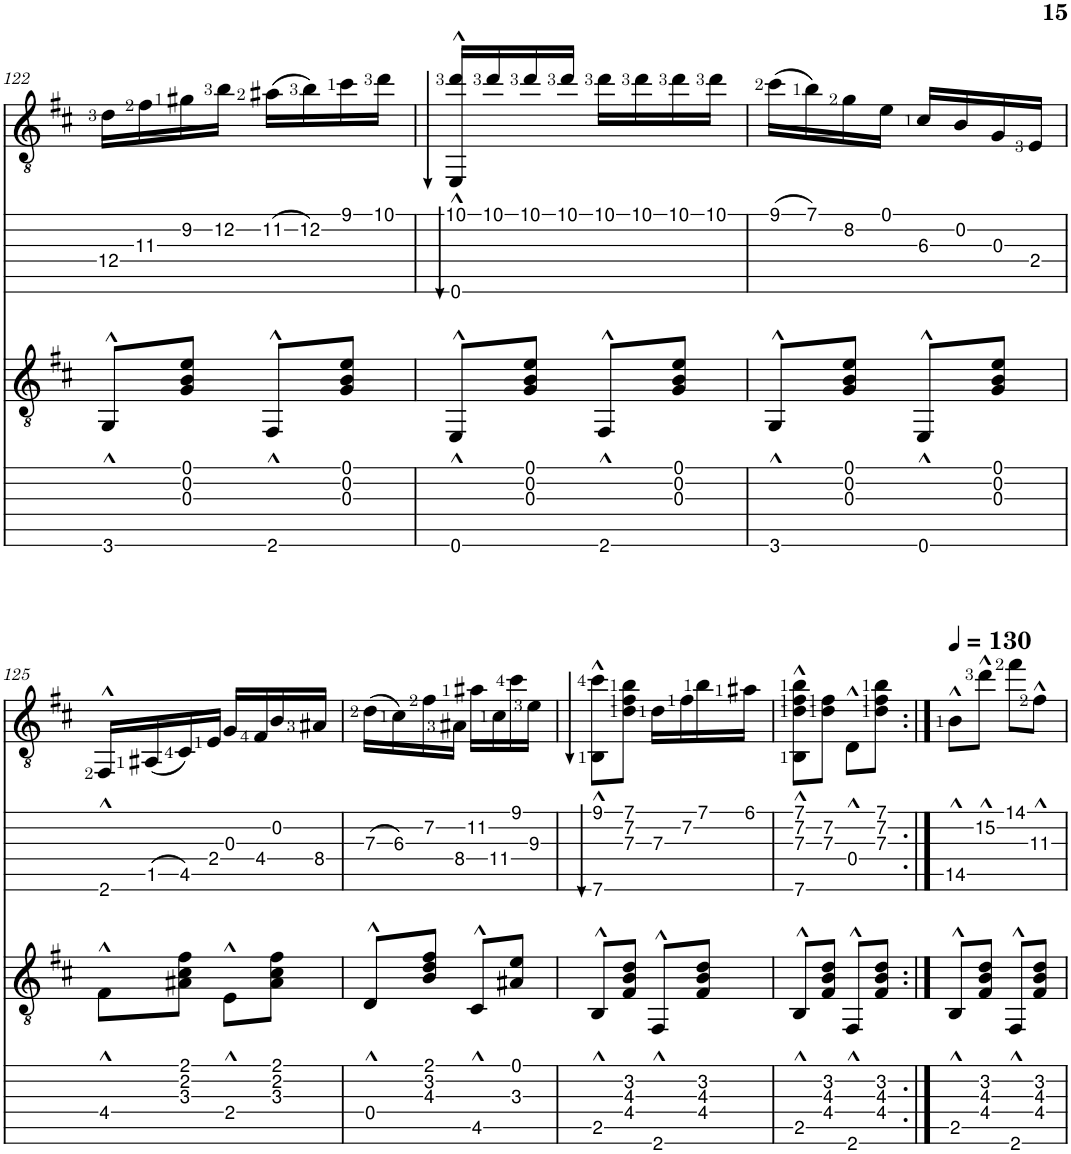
**kern	**kern	**kern	**kern
*part2	*part2	*part1	*part1
*staff4	*staff3	*staff2	*staff1
*I"Classical Guitar	*	*I"Classical Guitar	*
!!LO:PB:g=z
*	*clefGv2	*	*clefGv2
*k[f#c#]	*k[f#c#]	*k[f#c#]	*k[f#c#]
*	*	*b:	*b:
*M2/4	*M2/4	*M2/4	*M2/4
=122	=122	=122	=122
8GG^^L	8GG^^/L	16dLL	16d\LL
.	.	16f#J	16f#\
8G\ 8B\ 8e\J	8G/ 8B/ 8e/J	16g#XL	16g#X\
.	.	16bJJ	16b\JJ
8FF#^^L	8FF#^^/L	16a#XLL	(16a#X\LL
.	.	16bJ	16b\)
8G\ 8B\ 8e\J	8G/ 8B/ 8e/J	16cc#L	16cc#\
.	.	16ddJJ	16dd\JJ
=123	=123	=123	=123
8EE^^L	8EE^^/L	16EE^^\ 16dd^^\LL	16EE/^^ 16dd/^^LL
.	.	16ddJ	16dd/
8G\ 8B\ 8e\J	8G/ 8B/ 8e/J	16ddL	16dd/
.	.	16ddJJ	16dd/JJ
8FF#^^L	8FF#^^/L	16ddLL	16dd\LL
.	.	16ddJ	16dd\
8G\ 8B\ 8e\J	8G/ 8B/ 8e/J	16ddL	16dd\
.	.	16ddJJ	16dd\JJ
=124	=124	=124	=124
8GG^^L	8GG^^/L	16cc#LL	(16cc#\LL
.	.	16bJ	16b\)
8G\ 8B\ 8e\J	8G/ 8B/ 8e/J	16gL	16g\
.	.	16eJJ	16e\JJ
8EE^^L	8EE^^/L	16c#LL	16c#/LL
.	.	16BJ	16B/
8G\ 8B\ 8e\J	8G/ 8B/ 8e/J	16GL	16G/
.	.	16EJJ	16E/JJ
!!LO:LB:g=z
=125	=125	=125	=125
8F#^^L	8F#^^\L	16FF#^^LL	16FF#^^/LL
.	.	16AA#XJ	(16AA#X/
8A#X\ 8c#\ 8f#\J	8A#X\ 8c#\ 8f#\J	16C#L	16C#/)
.	.	16EJJ	16E/JJ
8E^^L	8E^^\L	16GLL	16G/LL
.	.	16F#J	16F#/
8A#\ 8c#\ 8f#\J	8A#\ 8c#\ 8f#\J	16BL	16B/
.	.	16A#XJJ	16A#X/JJ
=126	=126	=126	=126
8D^^L	8D^^/L	16dLL	(16d\LL
.	.	16c#J	16c#\)
8B\ 8d\ 8f#\J	8B/ 8d/ 8f#/J	16f#L	16f#\
.	.	16A#XJJ	16A#X\JJ
8C#^^L	8C#^^/L	16a#XLL	16a#X\LL
.	.	16c#J	16c#\
8A#X\ 8e\J	8A#X/ 8e/J	16cc#L	16cc#\
.	.	16eJJ	16e\JJ
=127	=127	=127	=127
8BB^^L	8BB^^/L	8BB^^\ 8cc#^^\L	8BB\^^ 8cc#\^^L
8F#\ 8B\ 8d\J	8F#/ 8B/ 8d/J	8d\ 8f#\ 8b\J	8d\ 8f#\ 8b\J
8FF#^^L	8FF#^^/L	16dLL	16d\LL
.	.	16f#J	16f#\
8F#\ 8B\ 8d\J	8F#/ 8B/ 8d/J	16bL	16b\
.	.	16a#XJJ	16a#X\JJ
=128	=128	=128	=128
8BB^^L	8BB^^/L	8BB^^\ 8d^^\ 8f#^^\ 8b^^\L	8BB\^^ 8d\^^ 8f#\^^ 8b\^^L
8F#\ 8B\ 8d\J	8F#/ 8B/ 8d/J	8d\ 8f#\J	8d\ 8f#\J
8FF#^^L	8FF#^^/L	8D^^L	8D^^\L
8F#\ 8B\ 8d\J	8F#/ 8B/ 8d/J	8d\ 8f#\ 8b\J	8d\ 8f#\ 8b\J
=129:|!	=129:|!	=129:|!	=129:|!
*	*	*	*MM130
8BB^^L	8BB^^/L	8B^^L	8B^^\L
8F#\ 8B\ 8d\J	8F#/ 8B/ 8d/J	8dd^^J	8dd^^\J
8FF#^^L	8FF#^^/L	8ff#L	8ff#\L
8F#\ 8B\ 8d\J	8F#/ 8B/ 8d/J	8f#^^J	8f#^^\J
=	=	=	=
*-	*-	*-	*-
